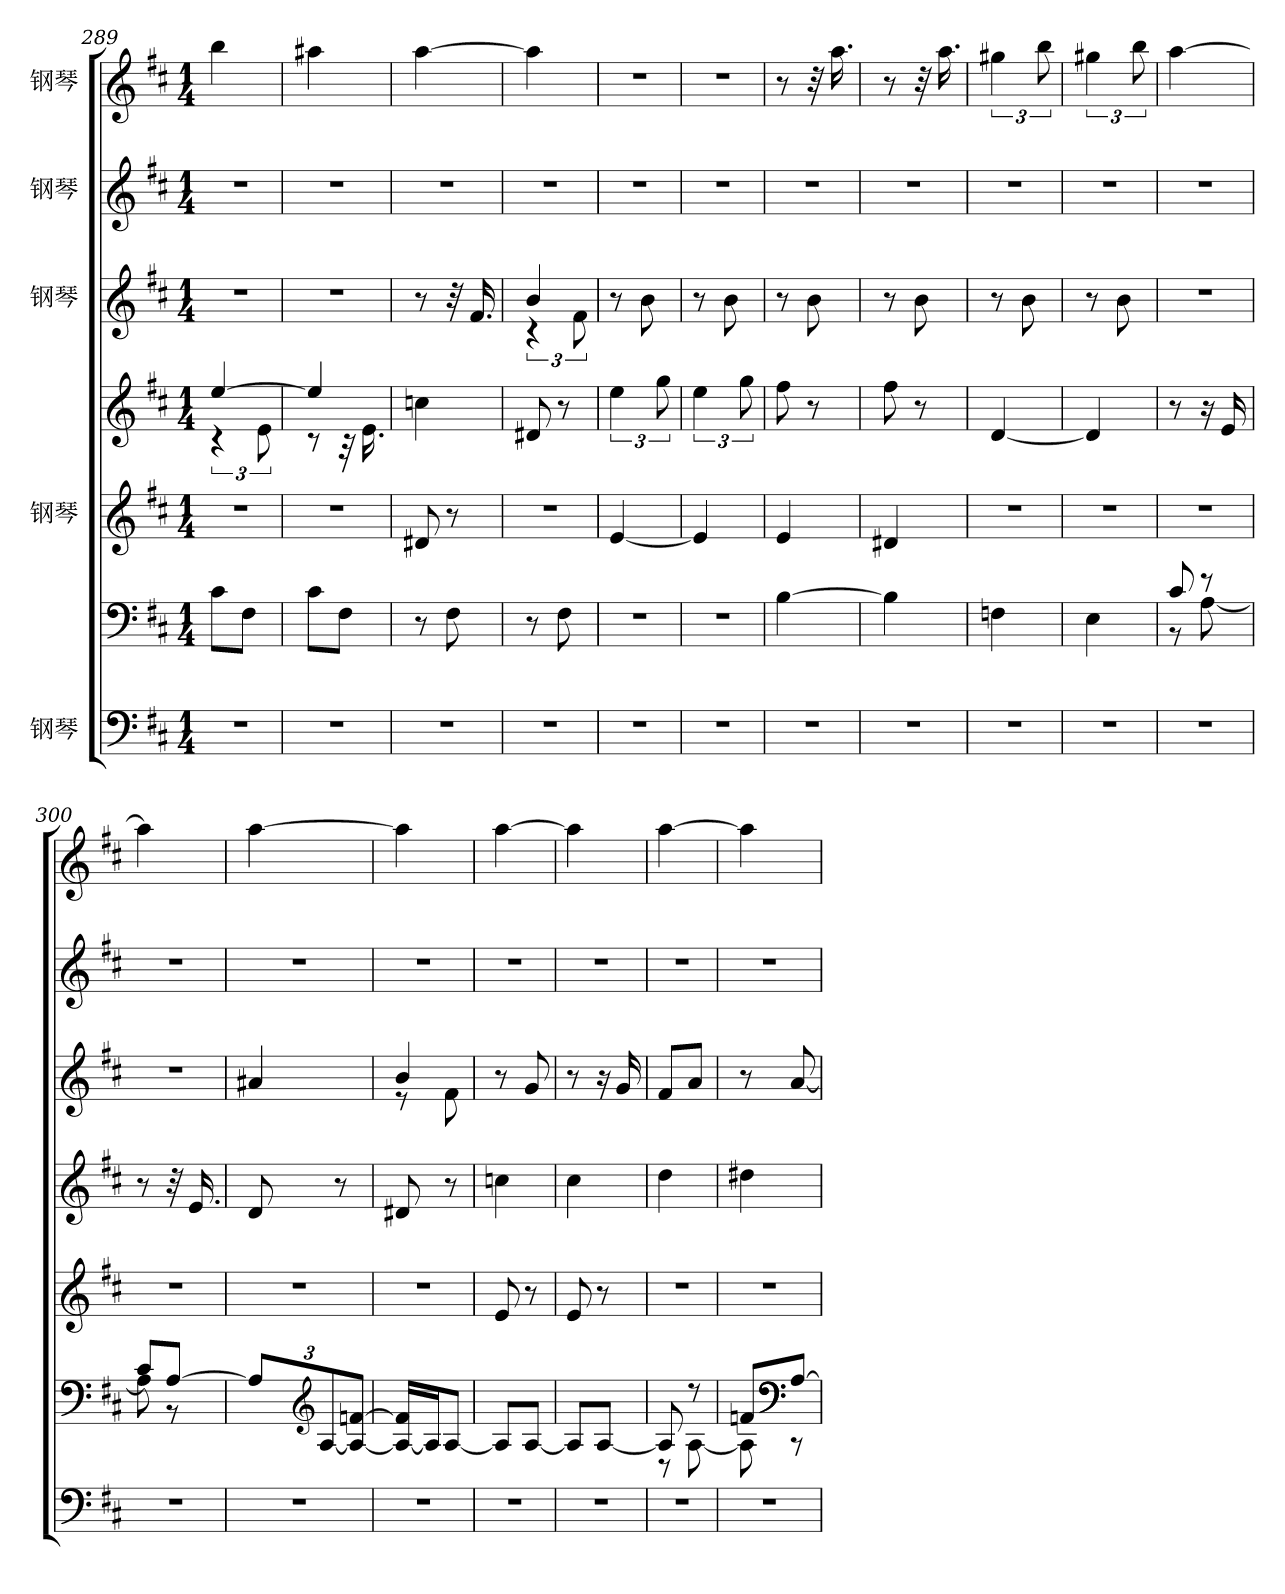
**kern	**kern	**kern	**kern	**kern	**kern	**kern
*part5	*part5	*part4	*part4	*part3	*part2	*part1
*staff7	*staff6	*staff5	*staff4	*staff3	*staff2	*staff1
*I"钢琴	*	*I"钢琴	*	*I"钢琴	*I"钢琴	*I"钢琴
*clefF4	*clefF4	*clefG2	*clefG2	*clefG2	*clefG2	*clefG2
*k[f#c#]	*k[f#c#]	*k[f#c#]	*k[f#c#]	*k[f#c#]	*k[f#c#]	*k[f#c#]
*M1/4	*M1/4	*M1/4	*M1/4	*M1/4	*M1/4	*M1/4
=289	=289	=289	=289	=289	=289	=289
*	*	*	*^	*	*	*
4r	8c#\L	4r	[4ee/	6r	4r	4r	4bb\
.	8F#\J	.	.	.	.	.	.
.	.	.	.	12e\	.	.	.
=290	=290	=290	=290	=290	=290	=290	=290
4r	8c#\L	4r	4ee/]	8r	4r	4r	4aa#X\
.	8F#\J	.	.	32r	.	.	.
.	.	.	.	16.e\	.	.	.
*	*	*	*v	*v	*	*	*
=291	=291	=291	=291	=291	=291	=291
4r	8r	8d#X/	4ccn\	8r	4r	[4aa\
.	8F#\	8r	.	32r	.	.
.	.	.	.	16.f#/	.	.
=292	=292	=292	=292	=292	=292	=292
*	*	*	*	*^	*	*
4r	8r	4r	8d#X/	4b/	6r	4r	4aa\]
.	8F#\	.	8r	.	.	.	.
.	.	.	.	.	12f#\	.	.
*	*	*	*	*v	*v	*	*
=293	=293	=293	=293	=293	=293	=293
4r	4r	[4e/	6ee\	8r	4r	4r
.	.	.	.	8b\	.	.
.	.	.	12gg\	.	.	.
=294	=294	=294	=294	=294	=294	=294
4r	4r	4e/]	6ee\	8r	4r	4r
.	.	.	.	8b\	.	.
.	.	.	12gg\	.	.	.
!!LO:PB:g=z
=295	=295	=295	=295	=295	=295	=295
4r	[4B\	4e/	8ff#\	8r	4r	8r
.	.	.	8r	8b\	.	32r
.	.	.	.	.	.	16.aa\
=296	=296	=296	=296	=296	=296	=296
4r	4B\]	4d#X/	8ff#\	8r	4r	8r
.	.	.	8r	8b\	.	32r
.	.	.	.	.	.	16.aa\
=297	=297	=297	=297	=297	=297	=297
4r	4Fn\	4r	[4d/	8r	4r	6gg#X\
.	.	.	.	8b\	.	.
.	.	.	.	.	.	12bb\
=298	=298	=298	=298	=298	=298	=298
4r	4E\	4r	4d/]	8r	4r	6gg#X\
.	.	.	.	8b\	.	.
.	.	.	.	.	.	12bb\
=299	=299	=299	=299	=299	=299	=299
*	*^	*	*	*	*	*
4r	8c#/	8r	4r	8r	4r	4r	[4aa\
.	8r	[8A\	.	16r	.	.	.
.	.	.	.	16e/	.	.	.
=300	=300	=300	=300	=300	=300	=300	=300
4r	8c#/L	8A\]	4r	8r	4r	4r	4aa\]
.	[8A/J	8r	.	32r	.	.	.
.	.	.	.	16.e/	.	.	.
*	*v	*v	*	*	*	*	*
=301	=301	=301	=301	=301	=301	=301
*	*Xbrackettup	*	*	*	*	*
4r	12A/L]	4r	8d/	4a#X/	4r	[4aa\
*	*clefG2	*	*	*	*	*
.	[12A/	.	.	.	.	.
.	.	.	8r	.	.	.
.	12A/_ [12fn/J	.	.	.	.	.
=302	=302	=302	=302	=302	=302	=302
*	*	*	*	*^	*	*
4r	16A/_ 16f/]LL	4r	8d#X/	4b/	8r	4r	4aa\]
.	16A/J]	.	.	.	.	.	.
.	[8A/J	.	8r	.	8f#\	.	.
*	*	*	*	*v	*v	*	*
=303	=303	=303	=303	=303	=303	=303
4r	8A/L]	8e/	4ccn\	8r	4r	[4aa\
.	[8A/J	8r	.	8g/	.	.
!!LO:PB:g=z
=304	=304	=304	=304	=304	=304	=304
4r	8A/L]	8e/	4cc#\	8r	4r	4aa\]
.	[8A/J	8r	.	16r	.	.
.	.	.	.	16g/	.	.
=305	=305	=305	=305	=305	=305	=305
*	*^	*	*	*	*	*
4r	8A/]	8r	4r	4dd\	8f#/L	4r	[4aa\
.	8r	[8A\	.	.	8a/J	.	.
=306	=306	=306	=306	=306	=306	=306	=306
4r	8fn/L	8A\]	4r	4dd#X\	8r	4r	4aa\]
*	*clefF4	*	*	*	*	*	*
.	[8A/J	8r	.	.	[8a/	.	.
*	*v	*v	*	*	*	*	*
=	=	=	=	=	=	=
*-	*-	*-	*-	*-	*-	*-
